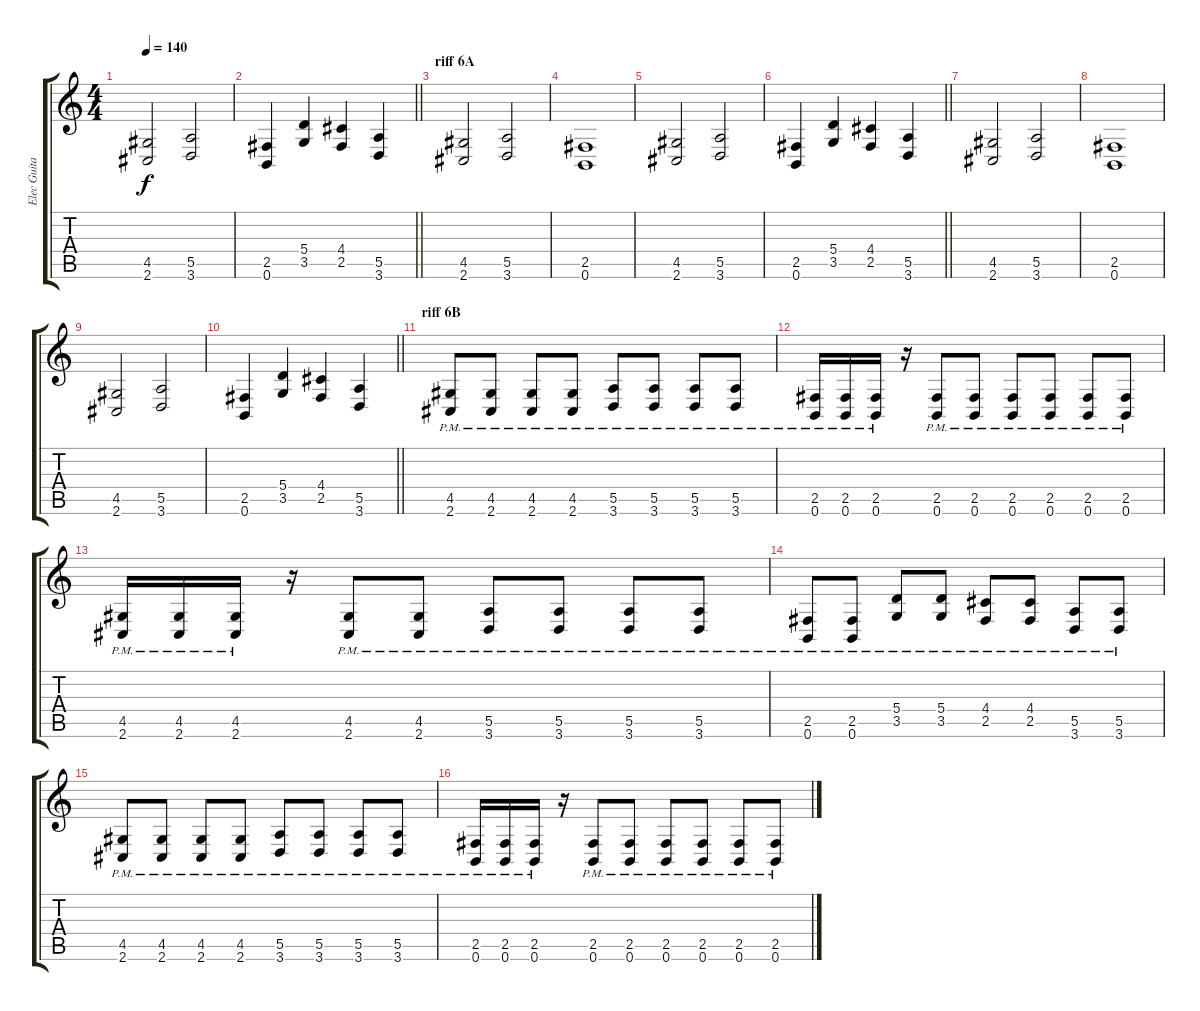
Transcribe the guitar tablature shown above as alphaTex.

\track ("Elec Guitar 1" "Elec Guita") {instrument distortionguitar}
\staff {score tabs}
\tuning (B3 Gb3 D3 A2 E2 B1) {hide}
\ts (4 4)
\tempo 140
\clef g2
\ks c
(4.5 2.6).2{dy f} (5.5 3.6).2 |
\barLineRight lightlight
(2.5 0.6).4 (5.4 3.5).4 (4.4 2.5).4 (5.5 3.6).4 |
\section ("" "riff 6A")
(4.5 2.6).2 (5.5 3.6).2 |
(2.5 0.6).1 |
(4.5 2.6).2 (5.5 3.6).2 |
\barLineRight lightlight
(2.5 0.6).4 (5.4 3.5).4 (4.4 2.5).4 (5.5 3.6).4 |
(4.5 2.6).2 (5.5 3.6).2 |
(2.5 0.6).1 |
(4.5 2.6).2 (5.5 3.6).2 |
\barLineRight lightlight
(2.5 0.6).4 (5.4 3.5).4 (4.4 2.5).4 (5.5 3.6).4 |
\section ("" "riff 6B")
(4.5{pm} 2.6{pm}).8 (4.5{pm} 2.6{pm}).8 (4.5{pm} 2.6{pm}).8 (4.5{pm} 2.6{pm}).8 (5.5{pm} 3.6{pm}).8 (5.5{pm} 3.6{pm}).8 (5.5{pm} 3.6{pm}).8 (5.5{pm} 3.6{pm}).8 |
(2.5{pm} 0.6{pm}).16 (2.5{pm} 0.6{pm}).16 (2.5{pm} 0.6{pm}).16 r.16 (2.5{pm} 0.6{pm}).8 (2.5{pm} 0.6{pm}).8 (2.5{pm} 0.6{pm}).8 (2.5{pm} 0.6{pm}).8 (2.5{pm} 0.6{pm}).8 (2.5{pm} 0.6{pm}).8 |
(4.5{pm} 2.6{pm}).16 (4.5{pm} 2.6{pm}).16 (4.5{pm} 2.6{pm}).16 r.16 (4.5{pm} 2.6{pm}).8 (4.5{pm} 2.6{pm}).8 (5.5{pm} 3.6{pm}).8 (5.5{pm} 3.6{pm}).8 (5.5{pm} 3.6{pm}).8 (5.5{pm} 3.6{pm}).8 |
(2.5{pm} 0.6{pm}).8 (2.5{pm} 0.6{pm}).8 (5.4{pm} 3.5{pm}).8 (5.4{pm} 3.5{pm}).8 (4.4{pm} 2.5{pm}).8 (4.4{pm} 2.5{pm}).8 (5.5{pm} 3.6{pm}).8 (5.5{pm} 3.6{pm}).8 |
(4.5{pm} 2.6{pm}).8 (4.5{pm} 2.6{pm}).8 (4.5{pm} 2.6{pm}).8 (4.5{pm} 2.6{pm}).8 (5.5{pm} 3.6{pm}).8 (5.5{pm} 3.6{pm}).8 (5.5{pm} 3.6{pm}).8 (5.5{pm} 3.6{pm}).8 |
(2.5{pm} 0.6{pm}).16 (2.5{pm} 0.6{pm}).16 (2.5{pm} 0.6{pm}).16 r.16 (2.5{pm} 0.6{pm}).8 (2.5{pm} 0.6{pm}).8 (2.5{pm} 0.6{pm}).8 (2.5{pm} 0.6{pm}).8 (2.5{pm} 0.6{pm}).8 (2.5{pm} 0.6{pm}).8
